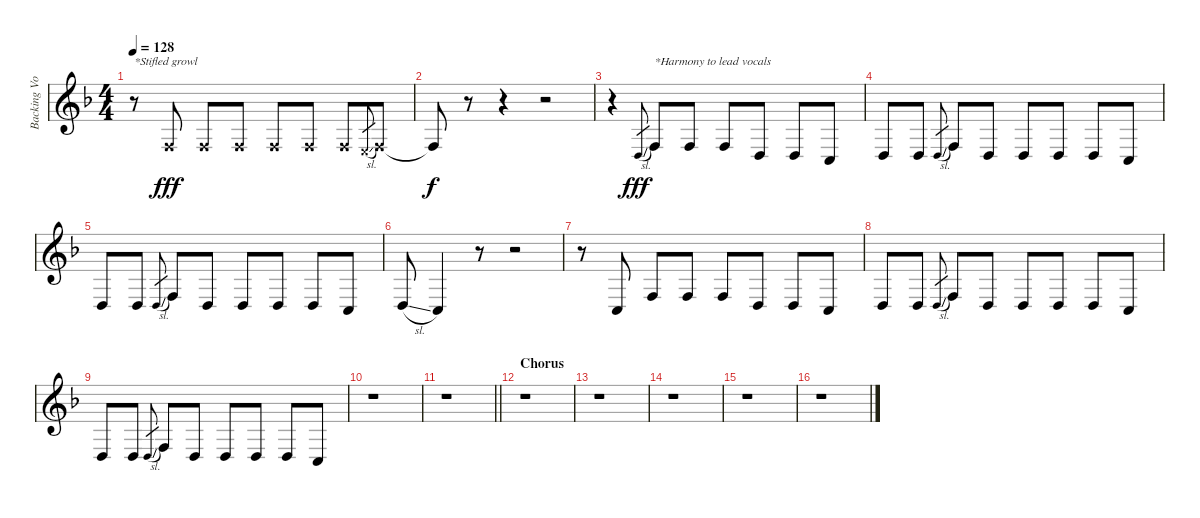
\track ("Backing Vocals 2" "Backing Vo") {instrument lead6voice}
\staff {score}
\tuning (E4 B3 G3 D3 A2 D2) {hide}
\ts (4 4)
\tempo 128
\clef g2
\ks dminor
r.8{txt "*Stifled growl" dy f} 3.4{x}.8{dy fff} 3.4{x}.8 3.4{x}.8 3.4{x}.8 3.4{x}.8 3.4{x}.8 2.4{sl x}.8{gr} 3.4{x}.8 |
3.4{t}.8{dy f} r.8 r.4 r.2 |
r.4 0.4{sl}.8{gr dy fff} 3.4.8{txt "*Harmony to lead vocals"} 3.4.8 3.4.8 5.5.8 5.5.8 3.5.8 |
5.5.8 5.5.8 0.4{sl}.8{gr} 3.4.8 5.5.8 5.5.8 5.5.8 5.5.8 3.5.8 |
5.5.8 5.5.8 0.4{sl}.8{gr} 3.4.8 5.5.8 5.5.8 5.5.8 5.5.8 3.5.8 |
5.5{sl}.8 3.5.4 r.8 r.2 |
r.8 3.5.8 3.4.8 3.4.8 3.4.8 5.5.8 5.5.8 3.5.8 |
5.5.8 5.5.8 0.4{sl}.8{gr} 3.4.8 5.5.8 5.5.8 5.5.8 5.5.8 3.5.8 |
5.5.8 5.5.8 0.4{sl}.8{gr} 3.4.8 5.5.8 5.5.8 5.5.8 5.5.8 3.5.8 |
r.1 |
\barLineRight lightlight
r.1 |
\section ("" "Chorus")
r.1 |
r.1 |
r.1 |
r.1 |
r.1
